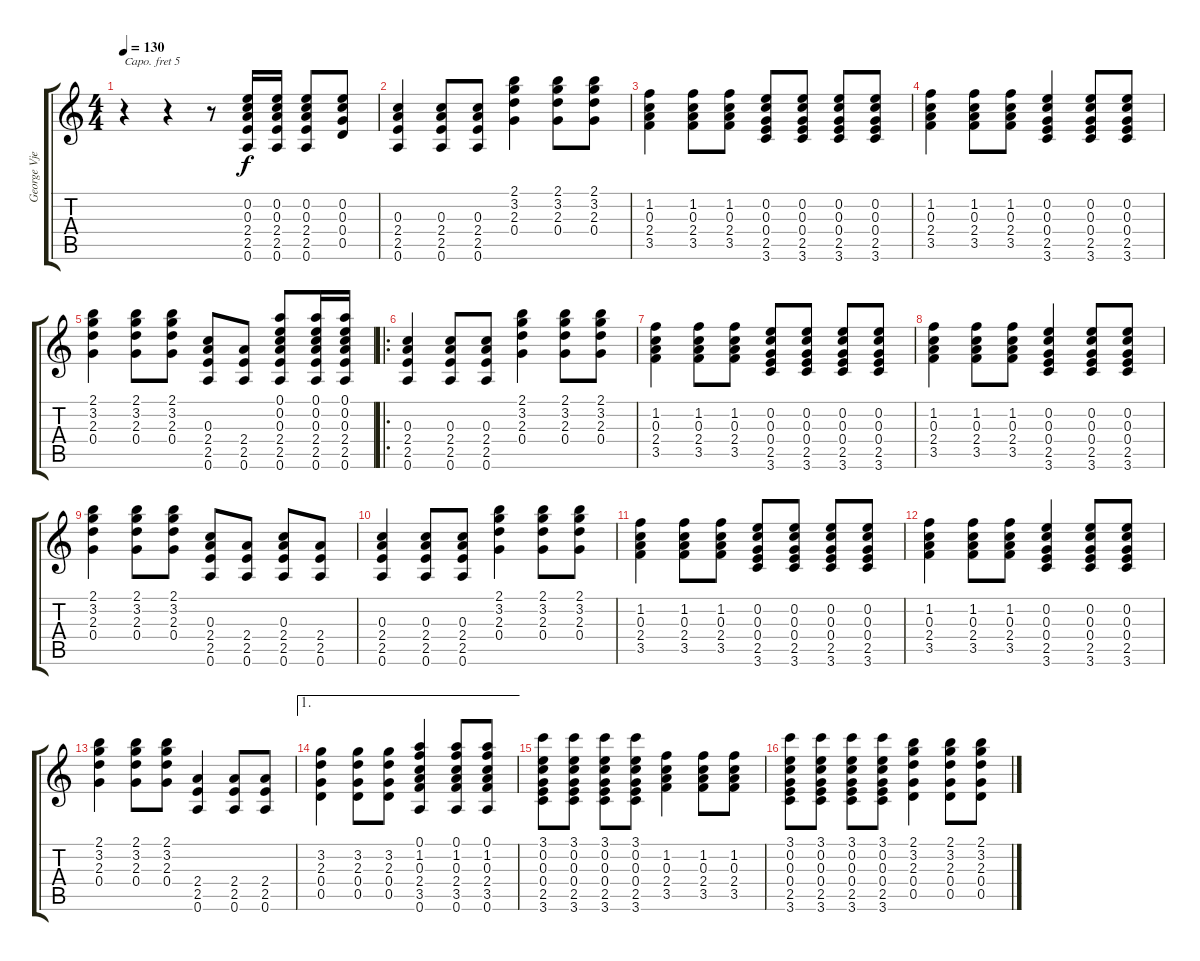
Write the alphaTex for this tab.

\track ("George Vjestica" "George Vje") {instrument acousticguitarsteel}
\staff {score tabs}
\capo 5
\tuning (E4 B3 G3 D3 A2 E2) {hide}
\ts (4 4)
\tempo 130
\clef g2
\ks c
r.4{dy f instrument acousticguitarsteel} r.4 r.8 (0.2 0.3 2.4 2.5 0.6).16 (0.2 0.3 2.4 2.5 0.6).16 (0.2 0.3 2.4 2.5 0.6).8 (0.2 0.3 0.4 0.5).8 |
(0.3 2.4 2.5 0.6).4 (0.3 2.4 2.5 0.6).8 (0.3 2.4 2.5 0.6).8 (2.1 3.2 2.3 0.4).4 (2.1 3.2 2.3 0.4).8 (2.1 3.2 2.3 0.4).8 |
(1.2 0.3 2.4 3.5).4 (1.2 0.3 2.4 3.5).8 (1.2 0.3 2.4 3.5).8 (0.2 0.3 0.4 2.5 3.6).8 (0.2 0.3 0.4 2.5 3.6).8 (0.2 0.3 0.4 2.5 3.6).8 (0.2 0.3 0.4 2.5 3.6).8 |
(1.2 0.3 2.4 3.5).4 (1.2 0.3 2.4 3.5).8 (1.2 0.3 2.4 3.5).8 (0.2 0.3 0.4 2.5 3.6).4 (0.2 0.3 0.4 2.5 3.6).8 (0.2 0.3 0.4 2.5 3.6).8 |
(2.1 3.2 2.3 0.4).4 (2.1 3.2 2.3 0.4).8 (2.1 3.2 2.3 0.4).8 (0.3 2.4 2.5 0.6).8 (2.4 2.5 0.6).8 (0.1 0.2 0.3 2.4 2.5 0.6).8 (0.1 0.2 0.3 2.4 2.5 0.6).16 (0.1 0.2 0.3 2.4 2.5 0.6).16 |
\ro
(0.3 2.4 2.5 0.6).4 (0.3 2.4 2.5 0.6).8 (0.3 2.4 2.5 0.6).8 (2.1 3.2 2.3 0.4).4 (2.1 3.2 2.3 0.4).8 (2.1 3.2 2.3 0.4).8 |
(1.2 0.3 2.4 3.5).4 (1.2 0.3 2.4 3.5).8 (1.2 0.3 2.4 3.5).8 (0.2 0.3 0.4 2.5 3.6).8 (0.2 0.3 0.4 2.5 3.6).8 (0.2 0.3 0.4 2.5 3.6).8 (0.2 0.3 0.4 2.5 3.6).8 |
(1.2 0.3 2.4 3.5).4 (1.2 0.3 2.4 3.5).8 (1.2 0.3 2.4 3.5).8 (0.2 0.3 0.4 2.5 3.6).4 (0.2 0.3 0.4 2.5 3.6).8 (0.2 0.3 0.4 2.5 3.6).8 |
(2.1 3.2 2.3 0.4).4 (2.1 3.2 2.3 0.4).8 (2.1 3.2 2.3 0.4).8 (0.3 2.4 2.5 0.6).8 (2.4 2.5 0.6).8 (0.3 2.4 2.5 0.6).8 (2.4 2.5 0.6).8 |
(0.3 2.4 2.5 0.6).4 (0.3 2.4 2.5 0.6).8 (0.3 2.4 2.5 0.6).8 (2.1 3.2 2.3 0.4).4 (2.1 3.2 2.3 0.4).8 (2.1 3.2 2.3 0.4).8 |
(1.2 0.3 2.4 3.5).4 (1.2 0.3 2.4 3.5).8 (1.2 0.3 2.4 3.5).8 (0.2 0.3 0.4 2.5 3.6).8 (0.2 0.3 0.4 2.5 3.6).8 (0.2 0.3 0.4 2.5 3.6).8 (0.2 0.3 0.4 2.5 3.6).8 |
(1.2 0.3 2.4 3.5).4 (1.2 0.3 2.4 3.5).8 (1.2 0.3 2.4 3.5).8 (0.2 0.3 0.4 2.5 3.6).4 (0.2 0.3 0.4 2.5 3.6).8 (0.2 0.3 0.4 2.5 3.6).8 |
(2.1 3.2 2.3 0.4).4 (2.1 3.2 2.3 0.4).8 (2.1 3.2 2.3 0.4).8 (2.4 2.5 0.6).4 (2.4 2.5 0.6).8 (2.4 2.5 0.6).8 |
\ae 1
(3.2 2.3 0.4 0.5).4 (3.2 2.3 0.4 0.5).8 (3.2 2.3 0.4 0.5).8 (0.1 1.2 0.3 2.4 3.5 0.6).4 (0.1 1.2 0.3 2.4 3.5 0.6).8 (0.1 1.2 0.3 2.4 3.5 0.6).8 |
(3.1 0.2 0.3 0.4 2.5 3.6).8 (3.1 0.2 0.3 0.4 2.5 3.6).8 (3.1 0.2 0.3 0.4 2.5 3.6).8 (3.1 0.2 0.3 0.4 2.5 3.6).8 (1.2 0.3 2.4 3.5).4 (1.2 0.3 2.4 3.5).8 (1.2 0.3 2.4 3.5).8 |
(3.1 0.2 0.3 0.4 2.5 3.6).8 (3.1 0.2 0.3 0.4 2.5 3.6).8 (3.1 0.2 0.3 0.4 2.5 3.6).8 (3.1 0.2 0.3 0.4 2.5 3.6).8 (2.1 3.2 2.3 0.4 0.5).4 (2.1 3.2 2.3 0.4 0.5).8 (2.1 3.2 2.3 0.4 0.5).8
